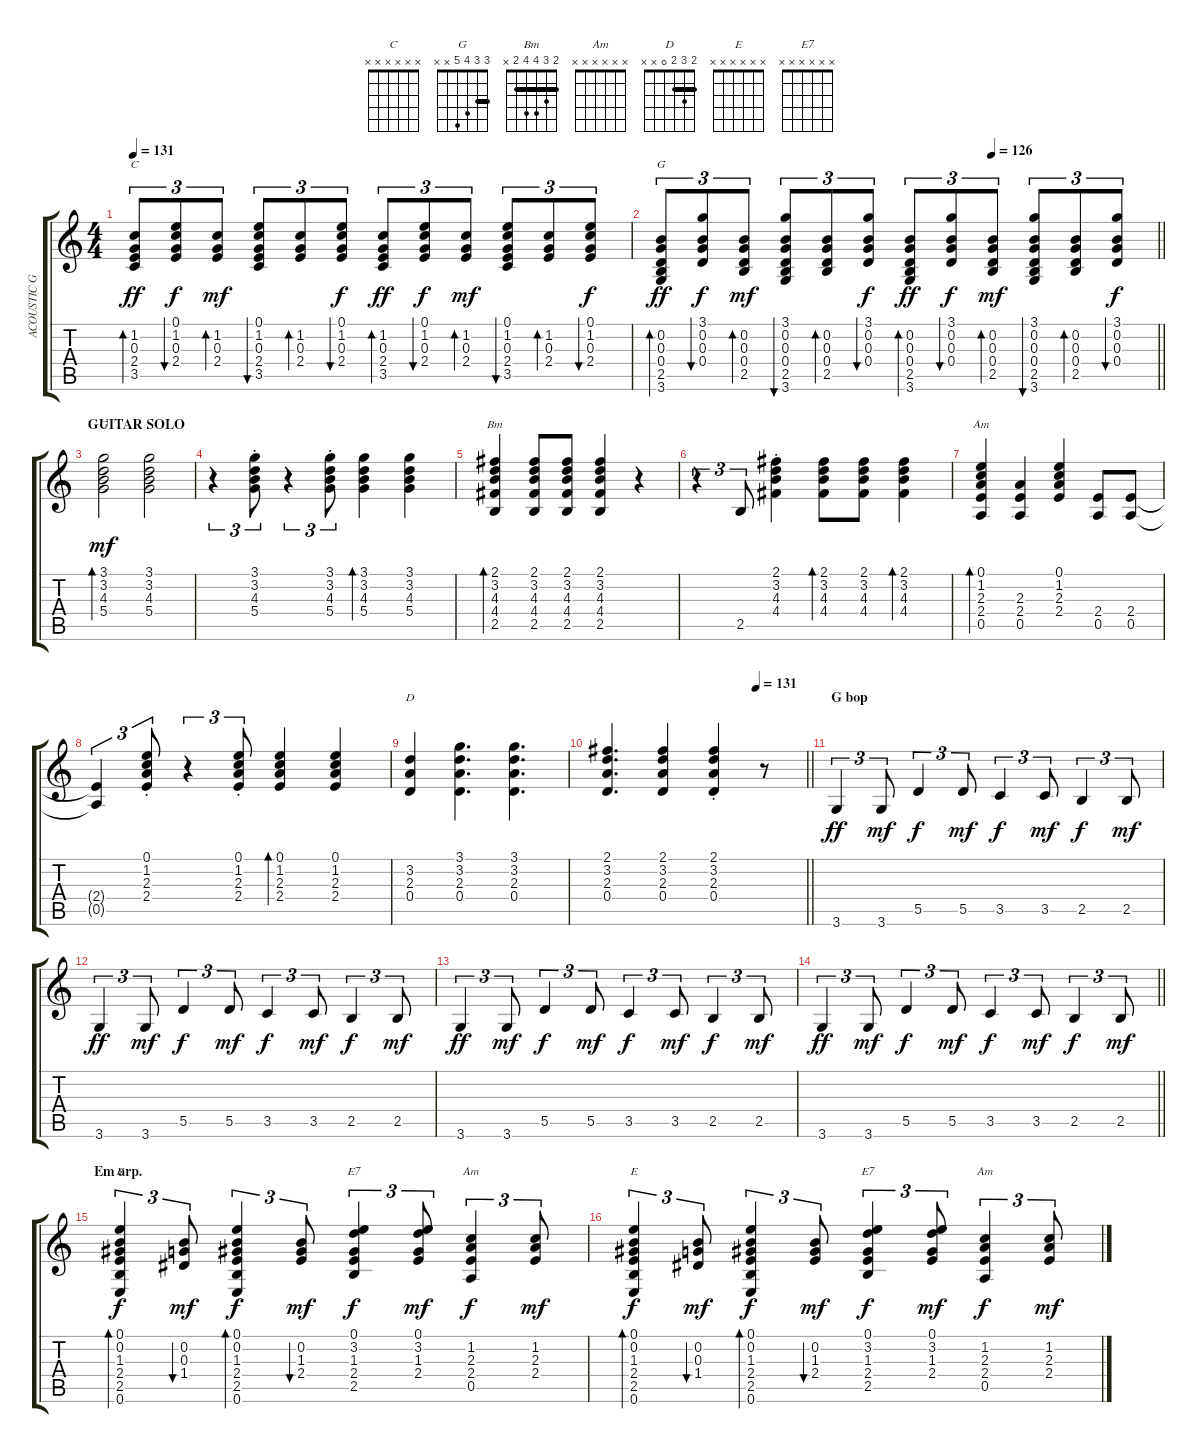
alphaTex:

\track ("ACOUSTIC GTR - Rhythm" "ACOUSTIC G") {instrument acousticguitarnylon}
\staff {score tabs}
\tuning (E4 B3 G3 D3 A2 E2) {hide}
\chord ("C" x x x x x x)
\chord ("G" x x x x x x)
\chord ("G" 3 3 4 5 x x) {barre 3}
\chord ("Bm" 2 3 4 4 2 x) {barre 2}
\chord ("Am" 0 1 2 2 0 x)
\chord ("D" 2 3 2 0 x x) {barre 2}
\chord ("E" 0 0 1 2 2 0)
\chord ("E7" 0 3 1 2 2 x)
\chord ("Am" x 1 2 2 0 x)
\chord ("E" x x x x x x)
\chord ("E7" x x x x x x)
\chord ("Am" x x x x x x)
\ts (4 4)
\tempo 131
\clef g2
\ks c
(1.2 0.3 2.4 3.5).8{tu (3 2) bd 30 ch "C" dy ff} (0.1 1.2 0.3 2.4).8{tu (3 2) bu 30 dy f} (1.2 0.3 2.4).8{tu (3 2) bd 30 dy mf} (0.1 1.2 0.3 2.4 3.5).8{tu (3 2) bu 30} (1.2 0.3 2.4).8{tu (3 2) bd 30} (0.1 1.2 0.3 2.4).8{tu (3 2) bu 30 dy f} (1.2 0.3 2.4 3.5).8{tu (3 2) bd 30 dy ff} (0.1 1.2 0.3 2.4).8{tu (3 2) bu 30 dy f} (1.2 0.3 2.4).8{tu (3 2) bd 30 dy mf} (0.1 1.2 0.3 2.4 3.5).8{tu (3 2) bu 30} (1.2 0.3 2.4).8{tu (3 2) bd 30} (0.1 1.2 0.3 2.4).8{tu (3 2) bu 30 dy f} |
\tempo (126 0.6666666666666666)
\barLineRight lightlight
(0.2 0.3 0.4 2.5 3.6).8{tu (3 2) bd 30 ch "G" dy ff} (3.1 0.2 0.3 0.4).8{tu (3 2) bu 30 dy f} (0.2 0.3 0.4 2.5).8{tu (3 2) bd 30 dy mf} (3.1 0.2 0.3 0.4 2.5 3.6).8{tu (3 2) bu 30} (0.2 0.3 0.4 2.5).8{tu (3 2) bd 30} (3.1 0.2 0.3 0.4).8{tu (3 2) bu 30 dy f} (0.2 0.3 0.4 2.5 3.6).8{tu (3 2) bd 30 dy ff} (3.1 0.2 0.3 0.4).8{tu (3 2) bu 30 dy f} (0.2 0.3 0.4 2.5).8{tu (3 2) bd 30 dy mf} (3.1 0.2 0.3 0.4 2.5 3.6).8{tu (3 2) bu 30} (0.2 0.3 0.4 2.5).8{tu (3 2) bd 30} (3.1 0.2 0.3 0.4).8{tu (3 2) bu 30 dy f} |
\section ("" "GUITAR SOLO")
(3.1 3.2 4.3 5.4).2{bd 60 ch "G" dy mf volume 8 instrument overdrivenguitar} (3.1 3.2 4.3 5.4).2 |
r.4{tu (3 2)} (3.1{st} 3.2{st} 4.3{st} 5.4{st}).8{tu (3 2)} r.4{tu (3 2)} (3.1{st} 3.2{st} 4.3{st} 5.4{st}).8{tu (3 2)} (3.1 3.2 4.3 5.4).4{bd 60} (3.1 3.2 4.3 5.4).4 |
(2.1 3.2 4.3 4.4 2.5).4{bd 60 ch "Bm"} (2.1 3.2 4.3 4.4 2.5).8 (2.1 3.2 4.3 4.4 2.5).8 (2.1 3.2 4.3 4.4 2.5).4 r.4 |
r.4{tu (3 2)} 2.5.8{tu (3 2)} (2.1{st} 3.2{st} 4.3{st} 4.4{st}).4 (2.1 3.2 4.3 4.4).8{bd 60} (2.1 3.2 4.3 4.4).8 (2.1 3.2 4.3 4.4).4{bd 60} |
(0.1 1.2 2.3 2.4 0.5).4{bd 60 ch "Am"} (2.3 2.4 0.5).4 (0.1 1.2 2.3 2.4).4 (2.4 0.5).8 (2.4 0.5).8 |
(2.4{t} 0.5{t}).4{tu (3 2)} (0.1{st} 1.2{st} 2.3{st} 2.4{st}).8{tu (3 2)} r.4{tu (3 2)} (0.1{st} 1.2{st} 2.3{st} 2.4{st}).8{tu (3 2)} (0.1 1.2 2.3 2.4).4{bd 60} (0.1 1.2 2.3 2.4).4 |
(3.2 2.3 0.4).4{ch "D"} (3.1 3.2 2.3 0.4).4{d} (3.1 3.2 2.3 0.4).4{d} |
\tempo (131 0.75)
\barLineRight lightlight
(2.1 3.2 2.3 0.4).4{d} (2.1 3.2 2.3 0.4).4 (2.1{st} 3.2{st} 2.3{st} 0.4{st}).4 r.8 |
\section ("" "G bop")
3.6.4{tu (3 2) dy ff volume 13 instrument acousticguitarnylon} 3.6.8{tu (3 2) dy mf} 5.5.4{tu (3 2) dy f} 5.5.8{tu (3 2) dy mf} 3.5.4{tu (3 2) dy f} 3.5.8{tu (3 2) dy mf} 2.5.4{tu (3 2) dy f} 2.5.8{tu (3 2) dy mf} |
3.6.4{tu (3 2) dy ff} 3.6.8{tu (3 2) dy mf} 5.5.4{tu (3 2) dy f} 5.5.8{tu (3 2) dy mf} 3.5.4{tu (3 2) dy f} 3.5.8{tu (3 2) dy mf} 2.5.4{tu (3 2) dy f} 2.5.8{tu (3 2) dy mf} |
3.6.4{tu (3 2) dy ff} 3.6.8{tu (3 2) dy mf} 5.5.4{tu (3 2) dy f} 5.5.8{tu (3 2) dy mf} 3.5.4{tu (3 2) dy f} 3.5.8{tu (3 2) dy mf} 2.5.4{tu (3 2) dy f} 2.5.8{tu (3 2) dy mf} |
\barLineRight lightlight
3.6.4{tu (3 2) dy ff} 3.6.8{tu (3 2) dy mf} 5.5.4{tu (3 2) dy f} 5.5.8{tu (3 2) dy mf} 3.5.4{tu (3 2) dy f} 3.5.8{tu (3 2) dy mf} 2.5.4{tu (3 2) dy f} 2.5.8{tu (3 2) dy mf} |
\section ("" "Em arp.")
(0.1 0.2 1.3 2.4 2.5 0.6).4{tu (3 2) bd 30 ch "E" dy f} (0.2 0.3 1.4).8{tu (3 2) bu 240 dy mf} (0.1 0.2 1.3 2.4 2.5 0.6).4{tu (3 2) bd 30 dy f} (0.2 1.3 2.4).8{tu (3 2) bu 240 dy mf} (0.1 3.2 1.3 2.4 2.5).4{tu (3 2) ch "E7" dy f} (0.1 3.2 1.3 2.4).8{tu (3 2) dy mf} (1.2 2.3 2.4 0.5).4{tu (3 2) ch "Am" dy f} (1.2 2.3 2.4).8{tu (3 2) dy mf} |
(0.1 0.2 1.3 2.4 2.5 0.6).4{tu (3 2) bd 30 ch "E" dy f} (0.2 0.3 1.4).8{tu (3 2) bu 240 dy mf} (0.1 0.2 1.3 2.4 2.5 0.6).4{tu (3 2) bd 30 dy f} (0.2 1.3 2.4).8{tu (3 2) bu 240 dy mf} (0.1 3.2 1.3 2.4 2.5).4{tu (3 2) ch "E7" dy f} (0.1 3.2 1.3 2.4).8{tu (3 2) dy mf} (1.2 2.3 2.4 0.5).4{tu (3 2) ch "Am" dy f} (1.2 2.3 2.4).8{tu (3 2) dy mf}
